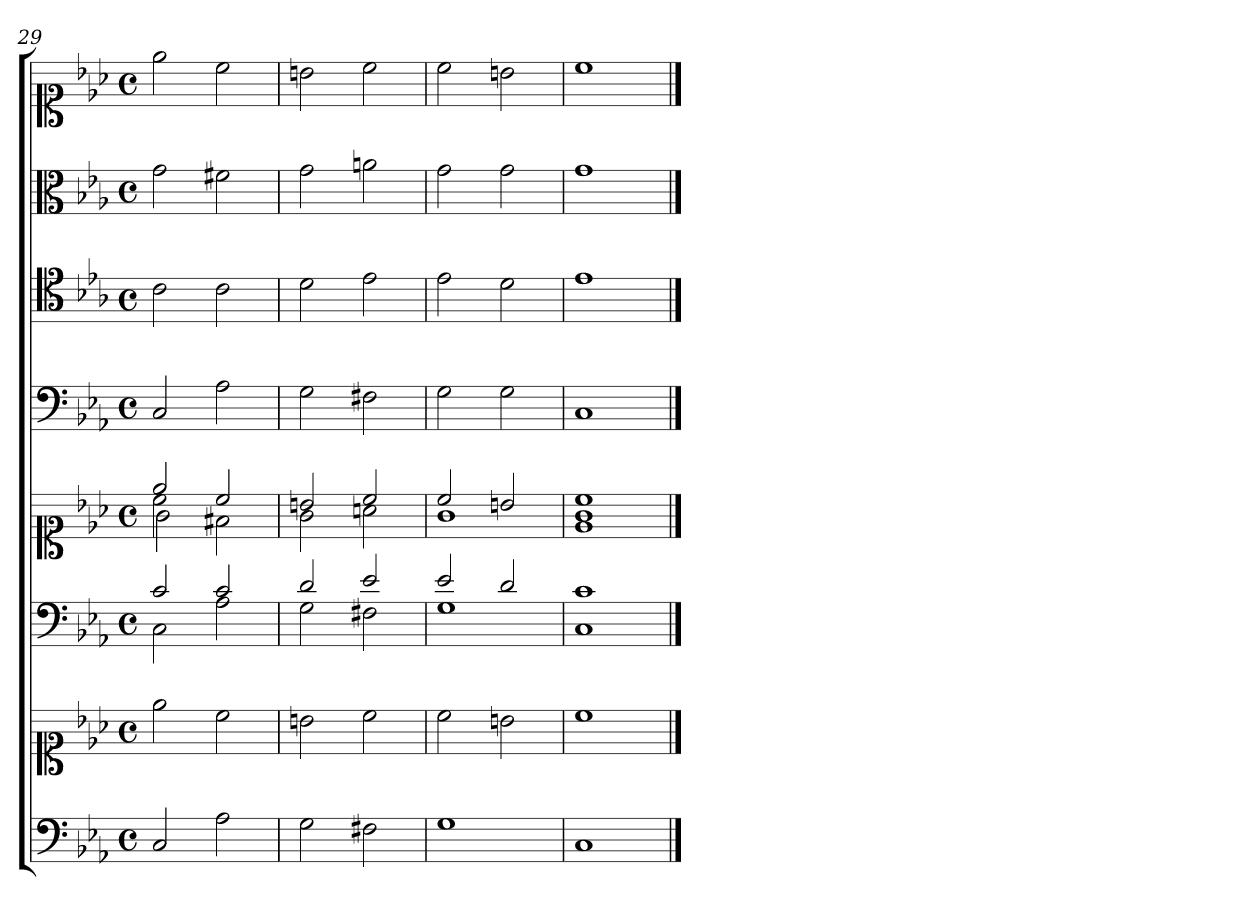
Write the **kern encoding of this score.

**kern	**kern	**kern	**kern	**kern	**kern	**kern	**kern
*part6	*part6	*part5	*part5	*part4	*part3	*part2	*part1
*staff8	*staff7	*staff6	*staff5	*staff4	*staff3	*staff2	*staff1
*clefF4	*clefC1	*clefF4	*clefC1	*clefF4	*clefC4	*clefC3	*clefC1
*k[b-e-a-]	*k[b-e-a-]	*k[b-e-a-]	*k[b-e-a-]	*k[b-e-a-]	*k[b-e-a-]	*k[b-e-a-]	*k[b-e-a-]
*E-:	*E-:	*E-:	*E-:	*E-:	*E-:	*E-:	*E-:
*M4/4	*M4/4	*M4/4	*M4/4	*M4/4	*M4/4	*M4/4	*M4/4
*met(c)	*met(c)	*met(c)	*met(c)	*met(c)	*met(c)	*met(c)	*met(c)
=29	=29	=29	=29	=29	=29	=29	=29
*	*	*^	*^	*	*	*	*
*	*	*	*	*	*^	*	*	*	*
2C	2ee-	2c	2C	2ee-	2cc	2g\	2C	2c	2g	2ee-
2A-	2cc	2c	2A-	2cc	2f#X	2ryy	2A-	2c	2f#X	2cc
*	*	*	*	*	*v	*v	*	*	*	*
=30	=30	=30	=30	=30	=30	=30	=30	=30	=30
2G	2bn	2d	2G	2bn	2g	2G	2d	2g	2bn
2F#X	2cc	2e-	2F#X	2cc	2an	2F#X	2e-	2an	2cc
=31	=31	=31	=31	=31	=31	=31	=31	=31	=31
1G	2cc	2e-	1G	2cc	1g	2G	2e-	2g	2cc
.	2bn	2d	.	2bn	.	2G	2d	2g	2bn
=32	=32	=32	=32	=32	=32	=32	=32	=32	=32
*	*	*	*	*	*^	*	*	*	*
1C	1cc	1c	1C	1cc	1g	1e-\	1C	1e-	1g	1cc
*	*	*v	*v	*	*	*	*	*	*	*
*	*	*	*v	*v	*v	*	*	*	*
==	==	==	==	==	==	==	==
*-	*-	*-	*-	*-	*-	*-	*-
